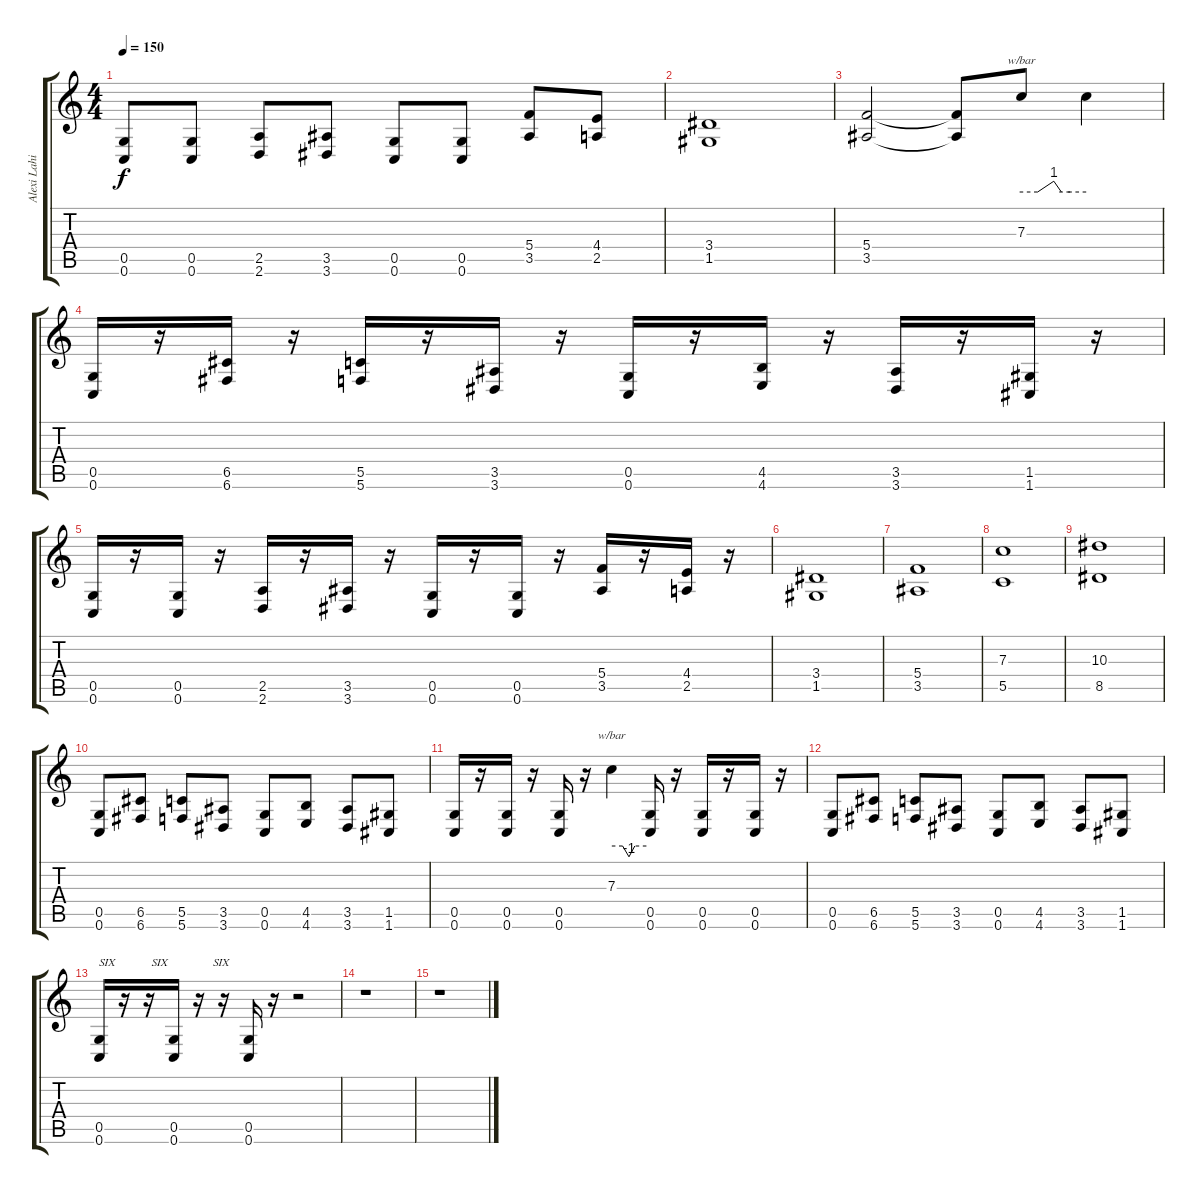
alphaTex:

\track ("Alexi Lahio" "Alexi Lahi") {instrument distortionguitar}
\staff {score tabs}
\tuning (D4 A3 F3 C3 G2 C2) {hide}
\ts (4 4)
\tempo 150
\clef g2
\ks c
(0.5 0.6).8{dy f} (0.5 0.6).8 (2.5 2.6).8 (3.5 3.6).8 (0.5 0.6).8 (0.5 0.6).8 (5.4 3.5).8 (4.4 2.5).8 |
(3.4 1.5).1 |
(5.4 3.5).2 (5.4{t} 3.5{t}).8 7.3.8{tbe (custom default 0 0 15 0 30 4 37 0 45 0 60 0) instrument guitarharmonics} 7.3{t}.4 |
(0.5 0.6).16{instrument distortionguitar} r.16 (6.5 6.6).16 r.16 (5.5 5.6).16 r.16 (3.5 3.6).16 r.16 (0.5 0.6).16 r.16 (4.5 4.6).16 r.16 (3.5 3.6).16 r.16 (1.5 1.6).16 r.16 |
(0.5 0.6).16 r.16 (0.5 0.6).16 r.16 (2.5 2.6).16 r.16 (3.5 3.6).16 r.16 (0.5 0.6).16 r.16 (0.5 0.6).16 r.16 (5.4 3.5).16 r.16 (4.4 2.5).16 r.16 |
(3.4 1.5).1 |
(5.4 3.5).1 |
(7.3 5.5).1 |
(10.3 8.5).1 |
(0.5 0.6).8 (6.5 6.6).8 (5.5 5.6).8 (3.5 3.6).8 (0.5 0.6).8 (4.5 4.6).8 (3.5 3.6).8 (1.5 1.6).8 |
(0.5 0.6).16 r.16 (0.5 0.6).16 r.16 (0.5 0.6).16 r.16 7.3.4{tbe (custom default 0 0 19 0 30 -4 40 0 60 0) instrument guitarharmonics} (0.5 0.6).16{instrument distortionguitar} r.16 (0.5 0.6).16 r.16 (0.5 0.6).16 r.16 |
(0.5 0.6).8 (6.5 6.6).8 (5.5 5.6).8 (3.5 3.6).8 (0.5 0.6).8 (4.5 4.6).8 (3.5 3.6).8 (1.5 1.6).8 |
(0.5 0.6).16{txt "SIX            SIX               SIX"} r.16 r.16 (0.5 0.6).16 r.16 r.16 (0.5 0.6).16 r.16 r.2 |
r.1 |
r.1
